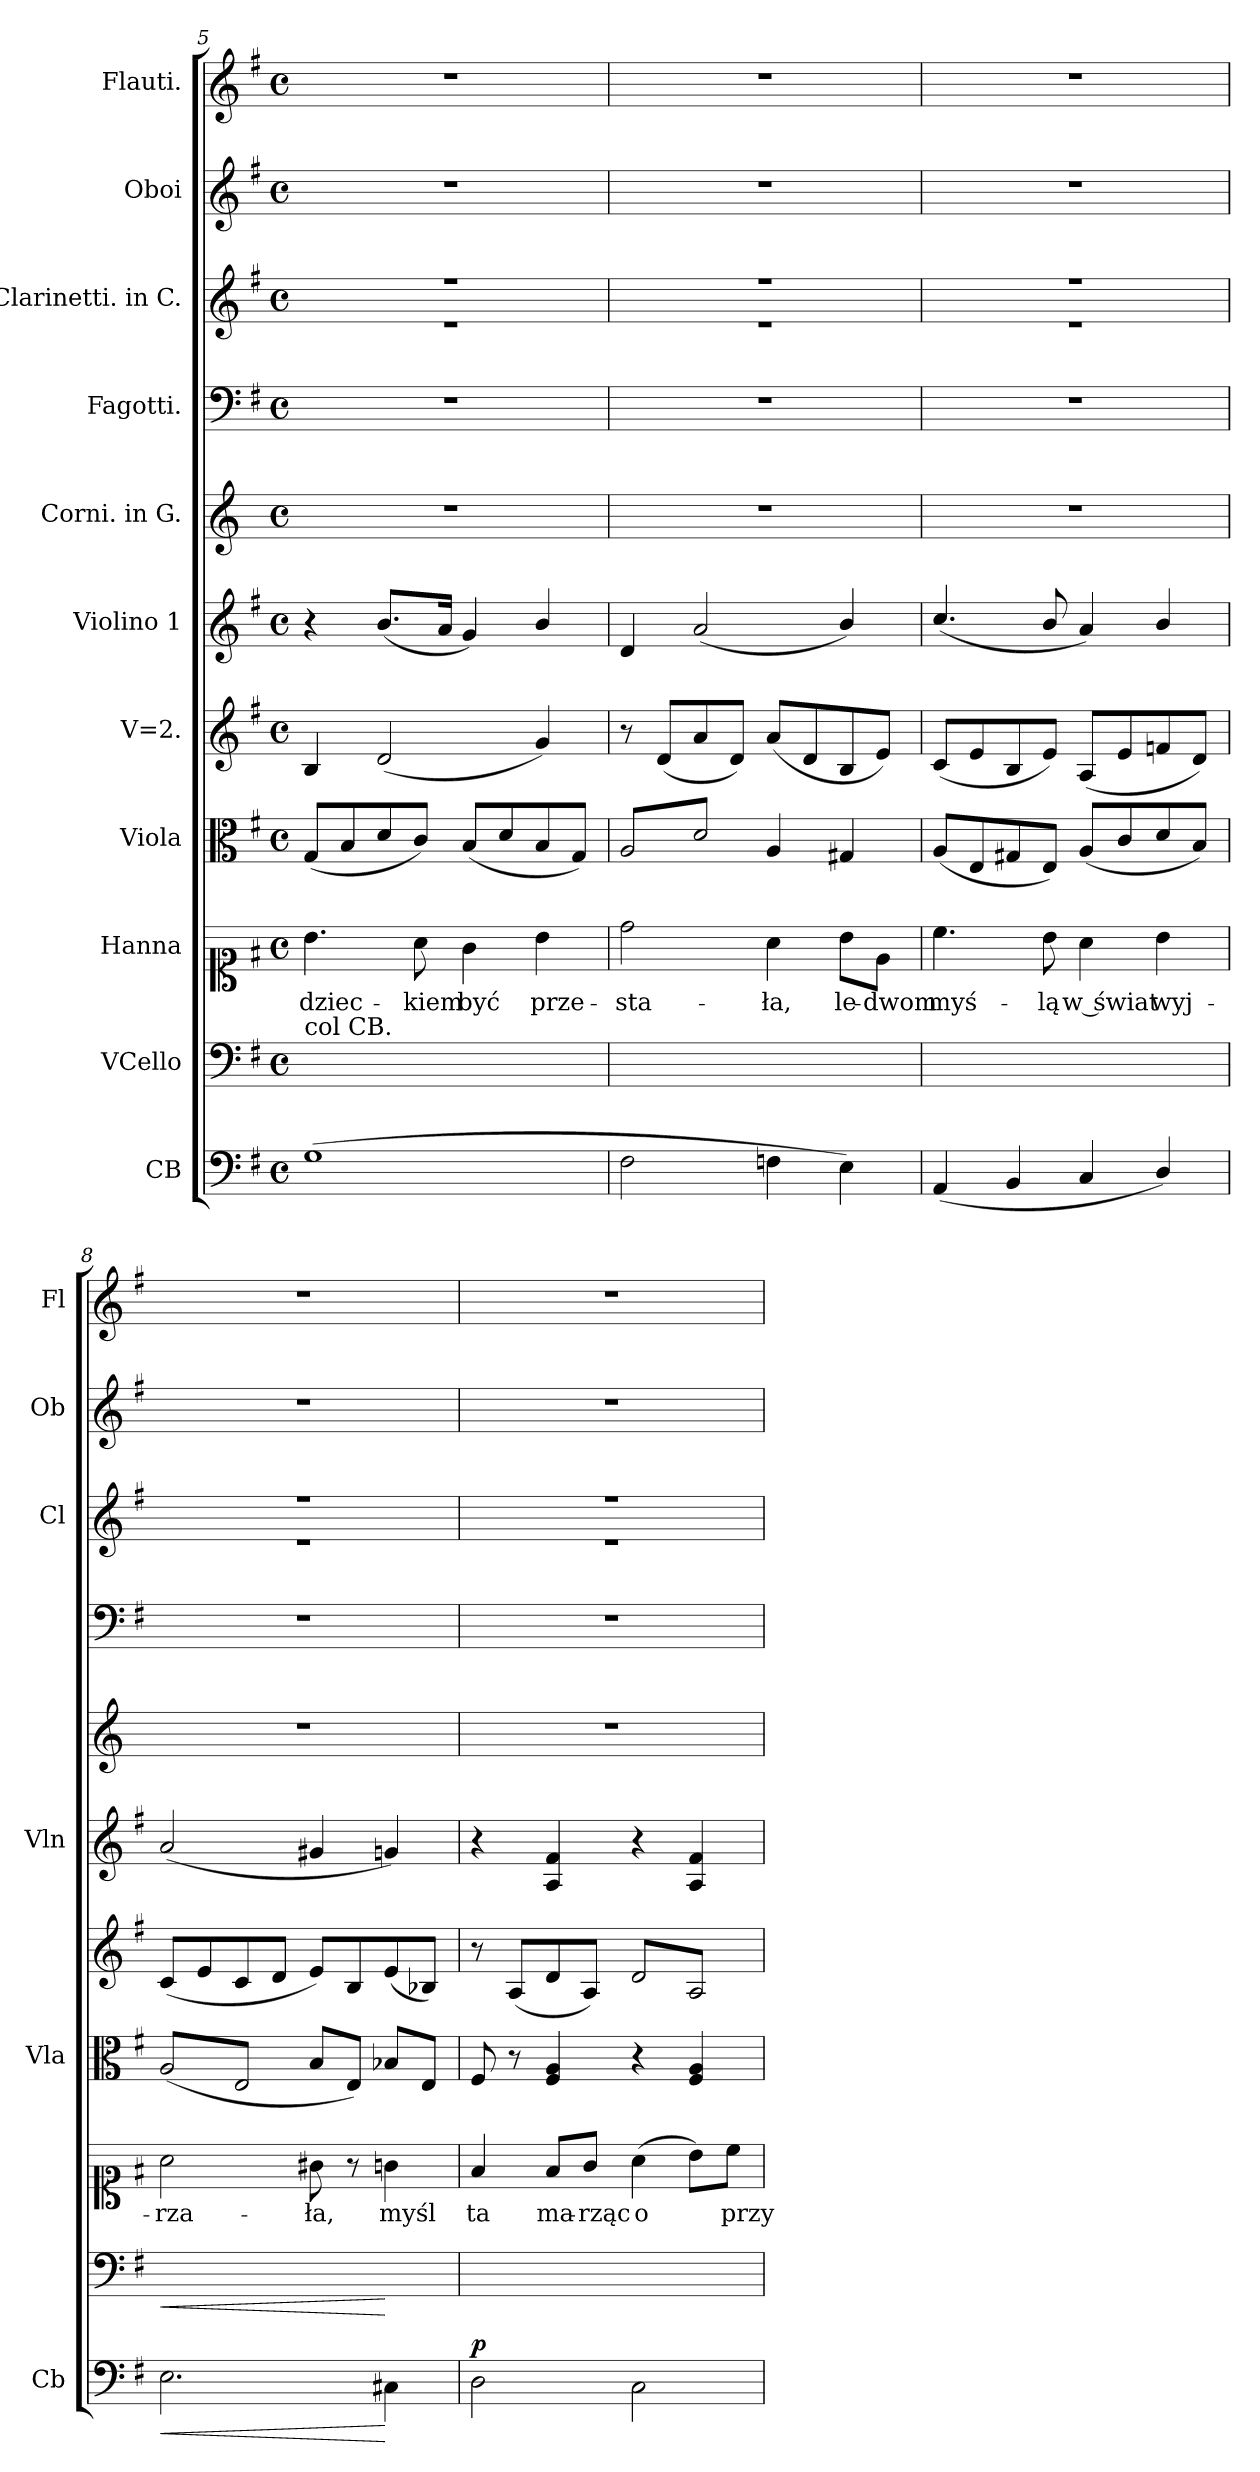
**kern	**dynam	**kern	**dynam	**kern	**text	**kern	**kern	**kern	**kern	**kern	**kern	**kern	**kern
*part11	*part11	*part10	*part10	*part9	*part9	*part8	*part7	*part6	*part5	*part4	*part3	*part2	*part1
*staff11	*staff11	*staff10	*staff10	*staff9	*staff9	*staff8	*staff7	*staff6	*staff5	*staff4	*staff3	*staff2	*staff1
*I"CB	*	*I"VCello	*	*I"Hanna	*	*I"Viola	*I"V=2.	*I"Violino 1	*I"Corni. in G.	*I"Fagotti.	*I"Clarinetti. in C.	*I"Oboi	*I"Flauti.
*I'Cb	*	*	*	*	*	*I'Vla	*	*I'Vln	*	*	*I'Cl	*I'Ob	*I'Fl
*clefF4	*	*clefF4	*	*clefC1	*	*clefC3	*clefG2	*clefG2	*clefG2	*clefF4	*clefG2	*clefG2	*clefG2
*ITrd8c12	*	*	*	*	*	*	*	*	*ITrd3c5	*	*	*	*
*k[f#]	*	*k[f#]	*	*k[f#]	*	*k[f#]	*k[f#]	*k[f#]	*k[f#]	*k[f#]	*k[f#]	*k[f#]	*k[f#]
*M4/4	*	*M4/4	*	*M4/4	*	*M4/4	*M4/4	*M4/4	*M4/4	*M4/4	*M4/4	*M4/4	*M4/4
*met(c)	*	*met(c)	*	*met(c)	*	*met(c)	*met(c)	*met(c)	*met(c)	*met(c)	*met(c)	*met(c)	*met(c)
=5	=5	=5	=5	=5	=5	=5	=5	=5	=5	=5	=5	=5	=5
*	*	*	*	*	*	*	*	*	*	*	*^	*	*
!	!	!LO:TX:a:t=col CB.	!	!	!	!	!	!	!	!	!	!	!	!
(1GG	.	1Gyy	.	4.b\	dziec-	(8G/L	4B/	4r	1r	1r	1r	1r	1r	1r
.	.	.	.	.	.	8B/	.	.	.	.	.	.	.	.
.	.	.	.	.	.	8d/	(2d/	(8.b/L	.	.	.	.	.	.
.	.	.	.	8a\	-kiem	8c/J)	.	.	.	.	.	.	.	.
.	.	.	.	.	.	.	.	16a/Jk	.	.	.	.	.	.
.	.	.	.	4g\	być	(8B/L	.	4g/)	.	.	.	.	.	.
.	.	.	.	.	.	8d/	.	.	.	.	.	.	.	.
.	.	.	.	4b\	prze-	8B/	4g/)	4b/	.	.	.	.	.	.
.	.	.	.	.	.	8G/J)	.	.	.	.	.	.	.	.
=6	=6	=6	=6	=6	=6	=6	=6	=6	=6	=6	=6	=6	=6	=6
*	*	*	*	*	*	*tremolo	*	*	*	*	*	*	*	*
2FF#\	.	2F#\yy	.	2dd\	-sta-	(8A/L	8r	4d/	1r	1r	1r	1r	1r	1r
.	.	.	.	.	.	8d/)	(8d/L	.	.	.	.	.	.	.
.	.	.	.	.	.	8A/	8a/	(2a/	.	.	.	.	.	.
.	.	.	.	.	.	8d/)J	8d/J)	.	.	.	.	.	.	.
*	*	*	*	*	*	*Xtremolo	*	*	*	*	*	*	*	*
4FFn\	.	4Fn\yy	.	4a\	-ła,	4A/	(8a/L	.	.	.	.	.	.	.
.	.	.	.	.	.	.	8d/	.	.	.	.	.	.	.
4EE\)	.	4E\yy	.	8b\L	le-	4G#X/	8B/	4b/)	.	.	.	.	.	.
.	.	.	.	8e\J	-dwom	.	8e/J)	.	.	.	.	.	.	.
=7	=7	=7	=7	=7	=7	=7	=7	=7	=7	=7	=7	=7	=7	=7
(4AAA/	.	4AA/yy	.	4.cc\	myś-	(8A/L	(8c/L	(4.cc/	1r	1r	1r	1r	1r	1r
.	.	.	.	.	.	8E/	8e/	.	.	.	.	.	.	.
4BBB/	.	4BB/yy	.	.	.	8G#X/	8B/	.	.	.	.	.	.	.
.	.	.	.	8b\	-lą	8E/J)	8e/J)	8b/	.	.	.	.	.	.
4CC/	.	4C/yy	.	4a\	w świat	(8A/L	(8A/L	4a/)	.	.	.	.	.	.
.	.	.	.	.	.	8c/	8e/	.	.	.	.	.	.	.
4DD/)	.	4D/yy	.	4b\	wyj-	8d/	8fn/	4b/	.	.	.	.	.	.
.	.	.	.	.	.	8B/J)	8d/J)	.	.	.	.	.	.	.
=8	=8	=8	=8	=8	=8	=8	=8	=8	=8	=8	=8	=8	=8	=8
!	!LO:HP:b	!	!LO:HP:b	!	!	!	!	!	!	!	!	!	!	!
*	*	*	*	*	*	*tremolo	*	*	*	*	*	*	*	*
2.EE\	<	2.E\yy	<	2a\	-rza-	(8A/L	(8c/L	(2a/	1r	1r	1r	1r	1r	1r
.	.	.	.	.	.	8E/	8e/	.	.	.	.	.	.	.
.	.	.	.	.	.	8A/	8c/	.	.	.	.	.	.	.
.	.	.	.	.	.	8E/J	8d/J	.	.	.	.	.	.	.
*	*	*	*	*	*	*Xtremolo	*	*	*	*	*	*	*	*
.	.	.	.	8g#X\	-ła,	8B/L	8e/L)	4g#X/	.	.	.	.	.	.
.	.	.	.	8r	.	8E/J)	8B/	.	.	.	.	.	.	.
4CC#X\	[	4C#X\yy	[	4gn\	myśl	8B-X/L	(8e/	4gn/)	.	.	.	.	.	.
.	.	.	.	.	.	8E/J	8B-X/J)	.	.	.	.	.	.	.
=9	=9	=9	=9	=9	=9	=9	=9	=9	=9	=9	=9	=9	=9	=9
!	!LO:DY:a	!	!	!	!	!	!	!	!	!	!	!	!	!
2DD\	p	2D\yy	.	4f#/	ta	8F#/	8r	4r	1r	1r	1r	1r	1r	1r
.	.	.	.	.	.	8r	(8A/L	.	.	.	.	.	.	.
.	.	.	.	8f#/L	ma-	4F#/ 4A/	8d/	4A/ 4f#/	.	.	.	.	.	.
.	.	.	.	8g/J	-rząc	.	8A/J)	.	.	.	.	.	.	.
*	*	*	*	*	*	*	*tremolo	*	*	*	*	*	*	*
2CC\	.	2Cn\yy	.	(4a\	o	4r	(8d/L	4r	.	.	.	.	.	.
.	.	.	.	.	.	.	8A/)	.	.	.	.	.	.	.
.	.	.	.	8b\L)	.	4F#/ 4A/	8d/	4A/ 4f#/	.	.	.	.	.	.
.	.	.	.	8cc\J	przy-	.	8A/)J	.	.	.	.	.	.	.
*	*	*	*	*	*	*	*Xtremolo	*	*	*	*	*	*	*
.	.	.	.	.	.	.	.	.	.	.	.	.	.	.
.	.	.	.	.	.	.	.	.	.	.	.	.	.	.
*	*	*	*	*	*	*	*	*	*	*	*v	*v	*	*
=	=	=	=	=	=	=	=	=	=	=	=	=	=
*-	*-	*-	*-	*-	*-	*-	*-	*-	*-	*-	*-	*-	*-
